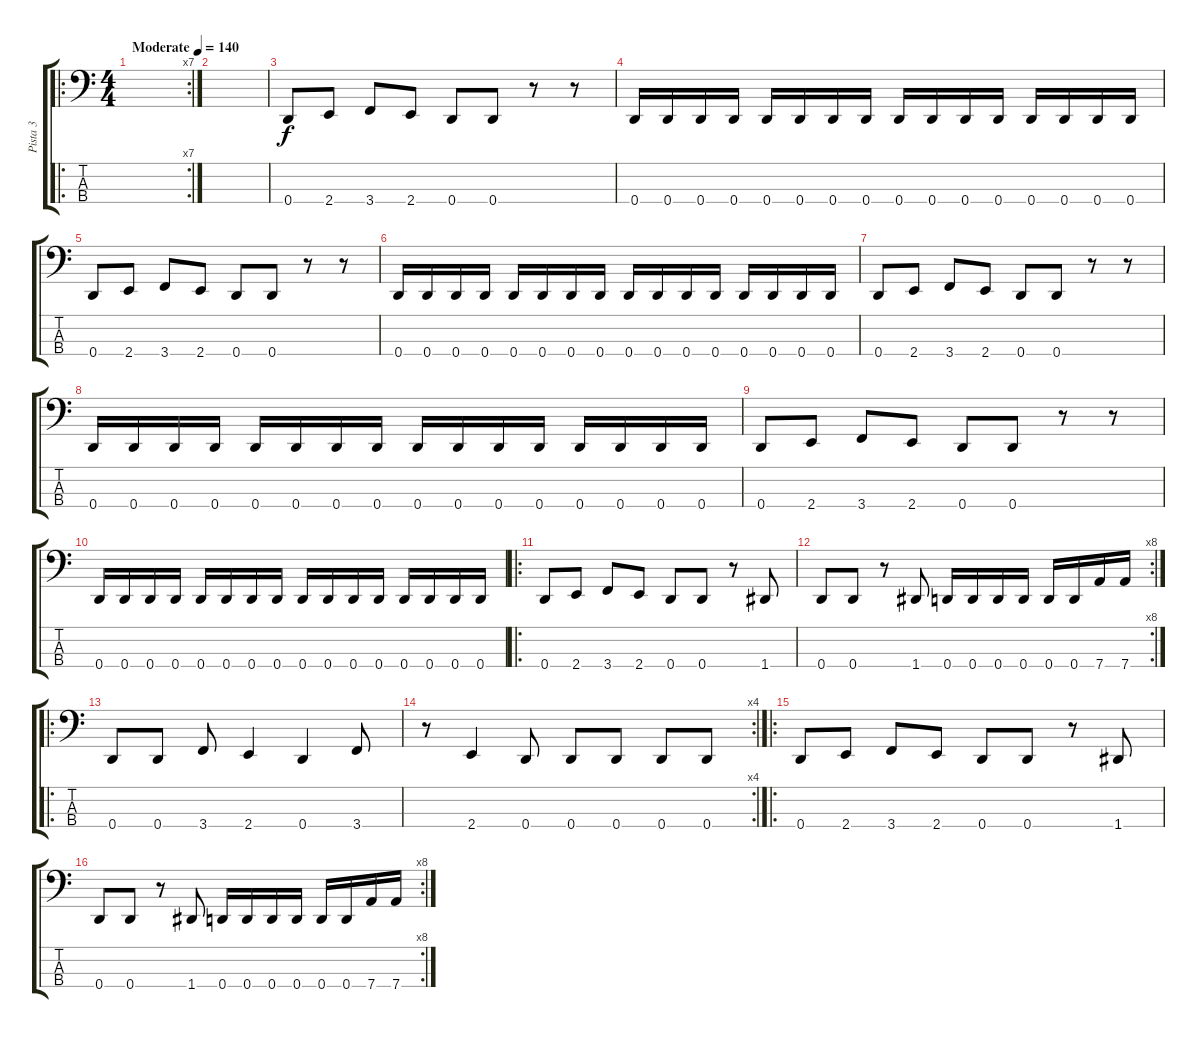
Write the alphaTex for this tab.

\track ("Pista 3" "Pista 3") {instrument electricbassfinger}
\staff {score tabs}
\tuning (F2 C2 G1 D1) {hide}
\ro
\rc 7
\ts (4 4)
\tempo (140 "Moderate")
\clef f4
\ks c
|
|
0.4.8 2.4.8 3.4.8 2.4.8 0.4.8 0.4.8 r.8 r.8 |
0.4.16 0.4.16 0.4.16 0.4.16 0.4.16 0.4.16 0.4.16 0.4.16 0.4.16 0.4.16 0.4.16 0.4.16 0.4.16 0.4.16 0.4.16 0.4.16 |
0.4.8 2.4.8 3.4.8 2.4.8 0.4.8 0.4.8 r.8 r.8 |
0.4.16 0.4.16 0.4.16 0.4.16 0.4.16 0.4.16 0.4.16 0.4.16 0.4.16 0.4.16 0.4.16 0.4.16 0.4.16 0.4.16 0.4.16 0.4.16 |
0.4.8 2.4.8 3.4.8 2.4.8 0.4.8 0.4.8 r.8 r.8 |
0.4.16 0.4.16 0.4.16 0.4.16 0.4.16 0.4.16 0.4.16 0.4.16 0.4.16 0.4.16 0.4.16 0.4.16 0.4.16 0.4.16 0.4.16 0.4.16 |
0.4.8 2.4.8 3.4.8 2.4.8 0.4.8 0.4.8 r.8 r.8 |
0.4.16 0.4.16 0.4.16 0.4.16 0.4.16 0.4.16 0.4.16 0.4.16 0.4.16 0.4.16 0.4.16 0.4.16 0.4.16 0.4.16 0.4.16 0.4.16 |
\ro
0.4.8 2.4.8 3.4.8 2.4.8 0.4.8 0.4.8 r.8 1.4.8 |
\rc 8
0.4.8 0.4.8 r.8 1.4.8 0.4.16 0.4.16 0.4.16 0.4.16 0.4.16 0.4.16 7.4.16 7.4.16 |
\ro
0.4.8 0.4.8 3.4.8 2.4.4 0.4.4 3.4.8 |
\rc 4
r.8 2.4.4 0.4.8 0.4.8 0.4.8 0.4.8 0.4.8 |
\ro
0.4.8 2.4.8 3.4.8 2.4.8 0.4.8 0.4.8 r.8 1.4.8 |
\rc 8
0.4.8 0.4.8 r.8 1.4.8 0.4.16 0.4.16 0.4.16 0.4.16 0.4.16 0.4.16 7.4.16 7.4.16
